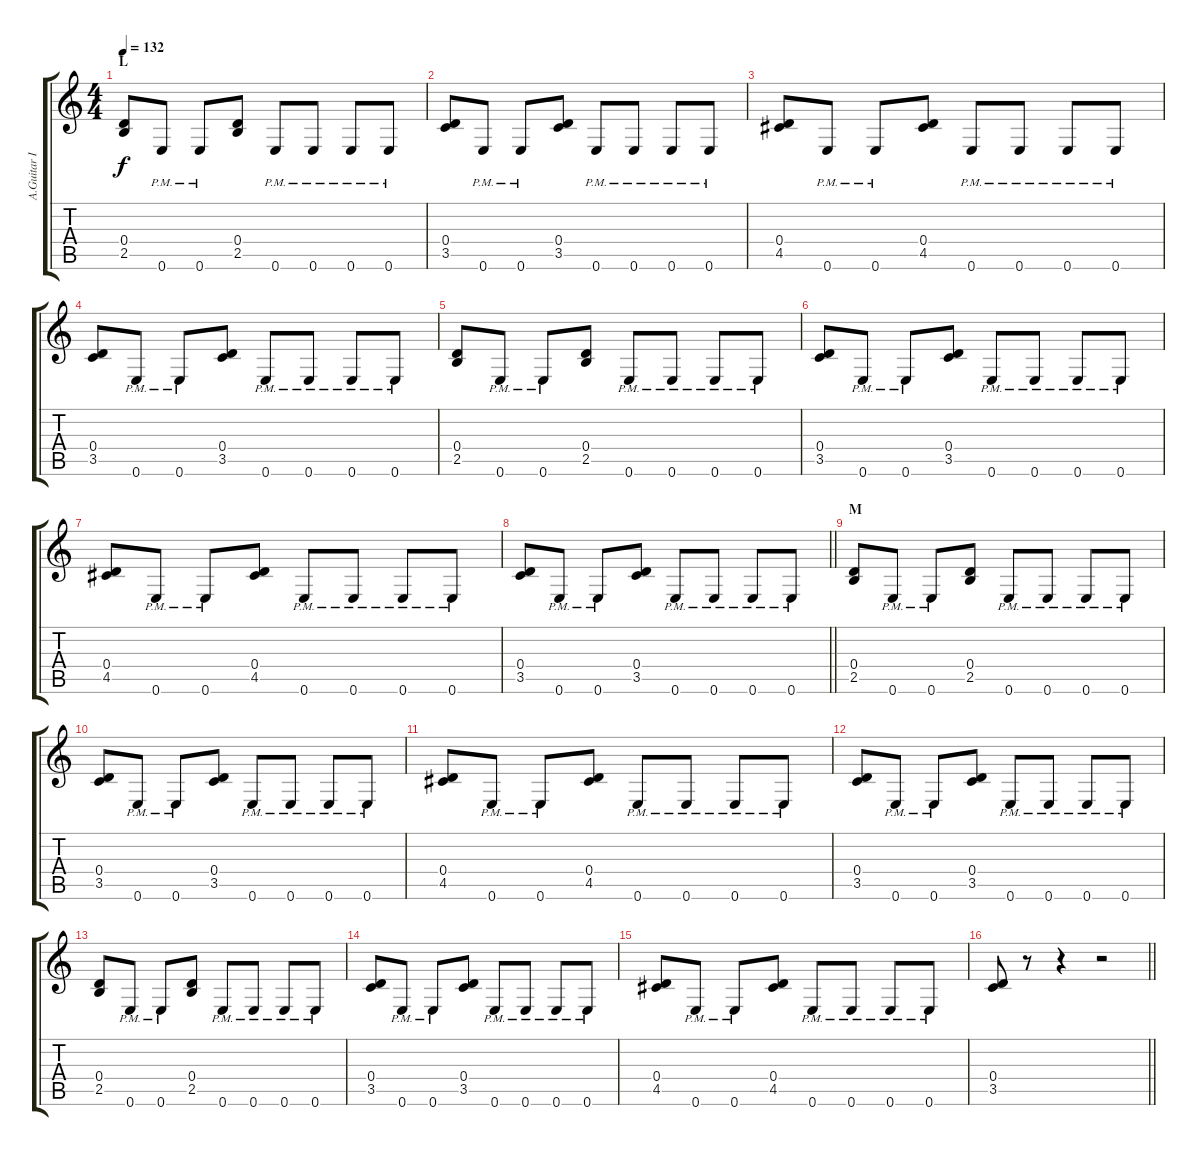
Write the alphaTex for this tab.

\track ("A.Guitar I" "A.Guitar I") {instrument acousticguitarsteel}
\staff {score tabs}
\tuning (E4 B3 G3 D3 A2 E2) {hide}
\ts (4 4)
\section ("" "L")
\tempo 132
\clef g2
\ks c
(0.4 2.5).8{dy f} 0.6{pm}.8 0.6{pm}.8 (0.4 2.5).8 0.6{pm}.8 0.6{pm}.8 0.6{pm}.8 0.6{pm}.8 |
(0.4 3.5).8 0.6{pm}.8 0.6{pm}.8 (0.4 3.5).8 0.6{pm}.8 0.6{pm}.8 0.6{pm}.8 0.6{pm}.8 |
(0.4 4.5).8 0.6{pm}.8 0.6{pm}.8 (0.4 4.5).8 0.6{pm}.8 0.6{pm}.8 0.6{pm}.8 0.6{pm}.8 |
(0.4 3.5).8 0.6{pm}.8 0.6{pm}.8 (0.4 3.5).8 0.6{pm}.8 0.6{pm}.8 0.6{pm}.8 0.6{pm}.8 |
(0.4 2.5).8 0.6{pm}.8 0.6{pm}.8 (0.4 2.5).8 0.6{pm}.8 0.6{pm}.8 0.6{pm}.8 0.6{pm}.8 |
(0.4 3.5).8 0.6{pm}.8 0.6{pm}.8 (0.4 3.5).8 0.6{pm}.8 0.6{pm}.8 0.6{pm}.8 0.6{pm}.8 |
(0.4 4.5).8 0.6{pm}.8 0.6{pm}.8 (0.4 4.5).8 0.6{pm}.8 0.6{pm}.8 0.6{pm}.8 0.6{pm}.8 |
\barLineRight lightlight
(0.4 3.5).8 0.6{pm}.8 0.6{pm}.8 (0.4 3.5).8 0.6{pm}.8 0.6{pm}.8 0.6{pm}.8 0.6{pm}.8 |
\section ("" "M")
(0.4 2.5).8 0.6{pm}.8 0.6{pm}.8 (0.4 2.5).8 0.6{pm}.8 0.6{pm}.8 0.6{pm}.8 0.6{pm}.8 |
(0.4 3.5).8 0.6{pm}.8 0.6{pm}.8 (0.4 3.5).8 0.6{pm}.8 0.6{pm}.8 0.6{pm}.8 0.6{pm}.8 |
(0.4 4.5).8 0.6{pm}.8 0.6{pm}.8 (0.4 4.5).8 0.6{pm}.8 0.6{pm}.8 0.6{pm}.8 0.6{pm}.8 |
(0.4 3.5).8 0.6{pm}.8 0.6{pm}.8 (0.4 3.5).8 0.6{pm}.8 0.6{pm}.8 0.6{pm}.8 0.6{pm}.8 |
(0.4 2.5).8 0.6{pm}.8 0.6{pm}.8 (0.4 2.5).8 0.6{pm}.8 0.6{pm}.8 0.6{pm}.8 0.6{pm}.8 |
(0.4 3.5).8 0.6{pm}.8 0.6{pm}.8 (0.4 3.5).8 0.6{pm}.8 0.6{pm}.8 0.6{pm}.8 0.6{pm}.8 |
(0.4 4.5).8 0.6{pm}.8 0.6{pm}.8 (0.4 4.5).8 0.6{pm}.8 0.6{pm}.8 0.6{pm}.8 0.6{pm}.8 |
\barLineRight lightlight
(0.4 3.5).8 r.8 r.4 r.2
